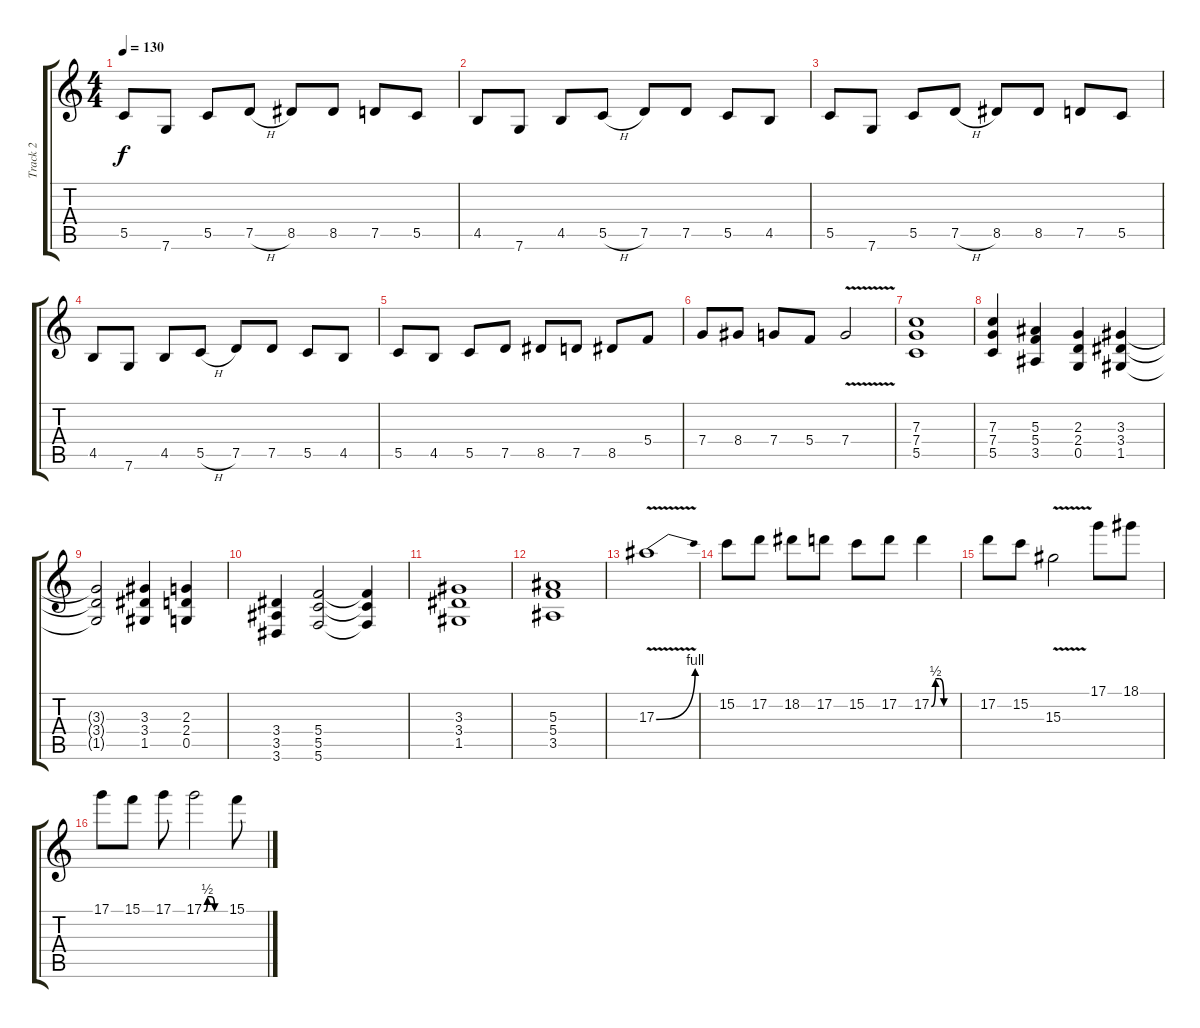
\track ("Track 2" "Track 2") {instrument distortionguitar}
\staff {score tabs}
\tuning (D4 A3 F3 C3 G2 C2) {hide}
\ts (4 4)
\tempo 130
\clef g2
\ks c
5.5.8{dy f} 7.6.8 5.5.8 7.5{h}.8 8.5.8 8.5.8 7.5.8 5.5.8 |
4.5.8 7.6.8 4.5.8 5.5{h}.8 7.5.8 7.5.8 5.5.8 4.5.8 |
5.5.8 7.6.8 5.5.8 7.5{h}.8 8.5.8 8.5.8 7.5.8 5.5.8 |
4.5.8 7.6.8 4.5.8 5.5{h}.8 7.5.8 7.5.8 5.5.8 4.5.8 |
5.5.8 4.5.8 5.5.8 7.5.8 8.5.8 7.5.8 8.5.8 5.4.8 |
7.4.8 8.4.8 7.4.8 5.4.8 7.4{v}.2 |
(7.3 7.4 5.5).1 |
(7.3 7.4 5.5).4 (5.3 5.4 3.5).4 (2.3 2.4 0.5).4 (3.3 3.4 1.5).4 |
(3.3{t} 3.4{t} 1.5{t}).2 (3.3 3.4 1.5).4 (2.3 2.4 0.5).4 |
(3.4 3.5 3.6).4 (5.4 5.5 5.6).2 (5.4{t} 5.5{t} 5.6{t}).4 |
(3.3 3.4 1.5).1 |
(5.3 5.4 3.5).1 |
17.3{be (bend 0 0 60 4) v}.1 |
15.2.8 17.2.8 18.2.8 17.2.8 15.2.8 17.2.8 17.2{be (custom 0 0 10 2 20 2 30 0 60 0)}.4 |
17.2.8 15.2.8 15.3{v}.2 17.1.8 18.1.8 |
17.1.8 15.1.8 17.1.8 17.1{be (custom 0 0 10 2 20 2 30 0 60 0)}.2 15.1.8
